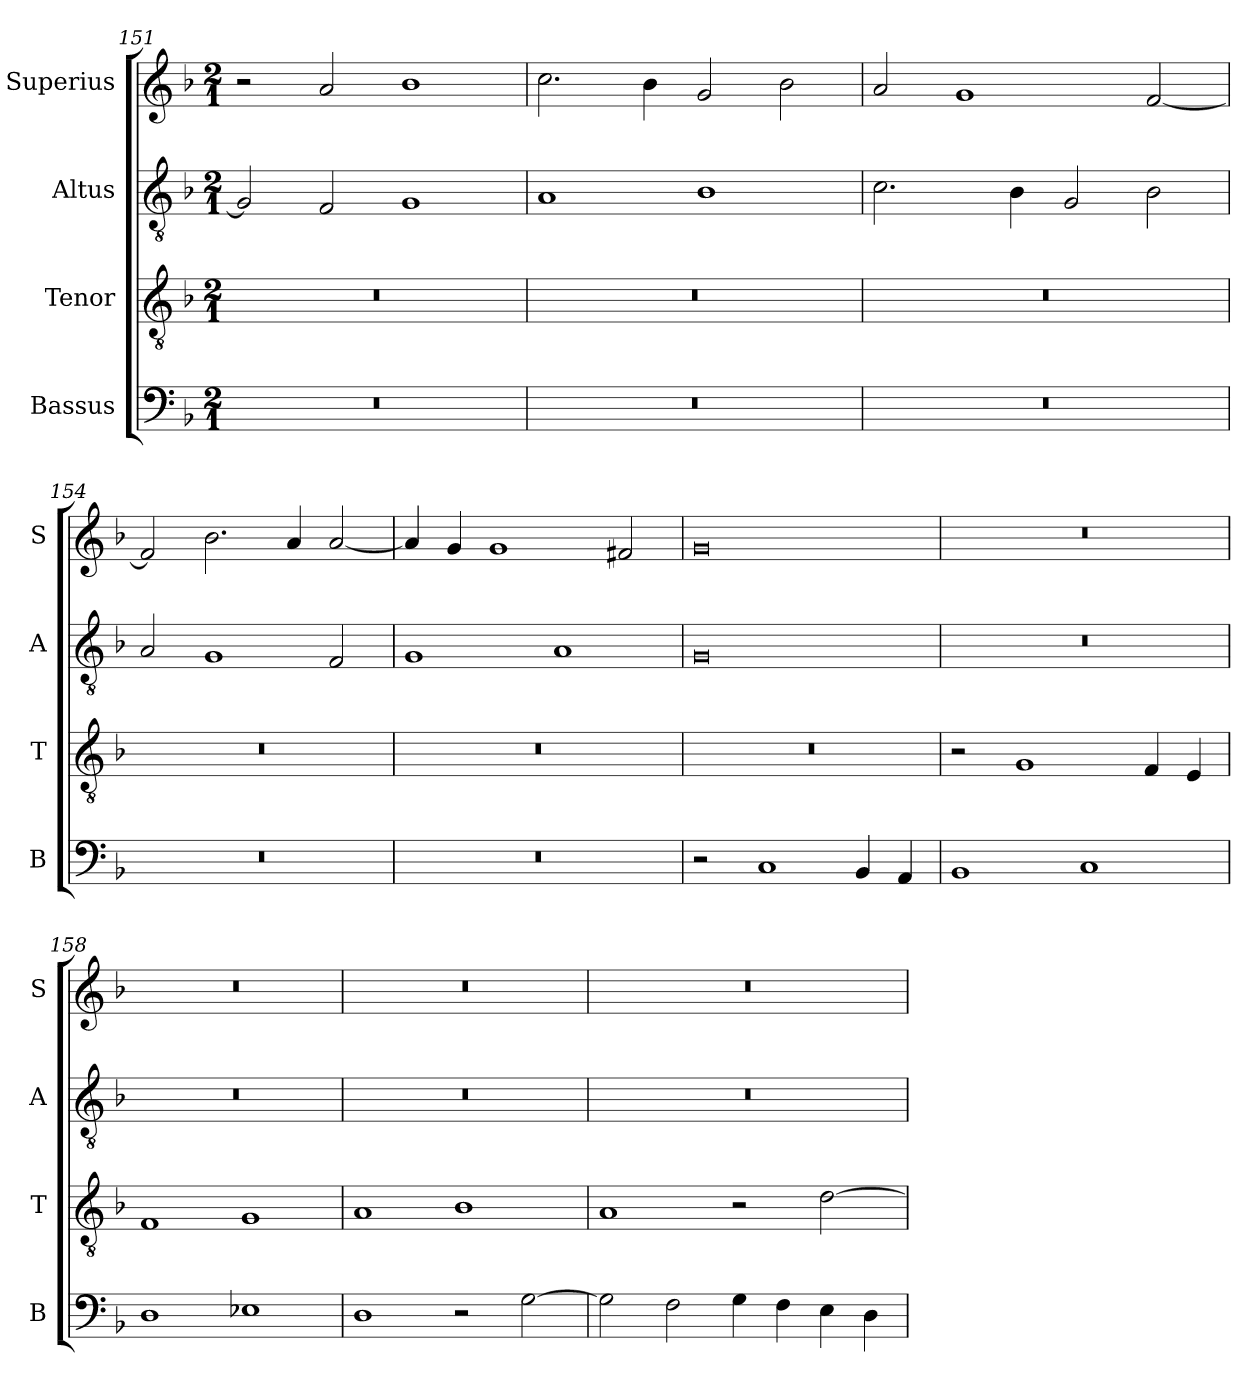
**kern	**kern	**kern	**kern
*part4	*part3	*part2	*part1
*staff4	*staff3	*staff2	*staff1
*I"Bassus	*I"Tenor	*I"Altus	*I"Superius
*I'B	*I'T	*I'A	*I'S
*clefF4	*clefGv2	*clefGv2	*clefG2
*k[b-]	*k[b-]	*k[b-]	*k[b-]
*M2/1	*M2/1	*M2/1	*M2/1
=151	=151	=151	=151
0r	0r	2G/]	2r
.	.	2F/	2a/
.	.	1G	1b-
=152	=152	=152	=152
0r	0r	1A	2.cc\
.	.	.	4b-\
.	.	1B-	2g/
.	.	.	2b-\
=153	=153	=153	=153
0r	0r	2.c\	2a/
.	.	.	1g
.	.	4B-\	.
.	.	2G/	.
.	.	2B-\	[2f/
=154	=154	=154	=154
0r	0r	2A/	2f/]
.	.	1G	2.b-\
.	.	.	4a/
.	.	2F/	[2a/
=155	=155	=155	=155
0r	0r	1G	4a/]
.	.	.	4g/
.	.	.	1g
.	.	1A	.
.	.	.	2f#X/
=156	=156	=156	=156
2r	0r	0G	0g
1C	.	.	.
4BB-/	.	.	.
4AA/	.	.	.
=157	=157	=157	=157
1BB-	2r	0r	0r
.	1G	.	.
1C	.	.	.
.	4F/	.	.
.	4E/	.	.
=158	=158	=158	=158
1D	1F	0r	0r
1E-X	1G	.	.
=159	=159	=159	=159
1D	1A	0r	0r
2r	1B-	.	.
[2G\	.	.	.
=160	=160	=160	=160
2G\]	1A	0r	0r
2F\	.	.	.
4G\	2r	.	.
4F\	.	.	.
4E\	[2d\	.	.
4D\	.	.	.
=	=	=	=
*-	*-	*-	*-
